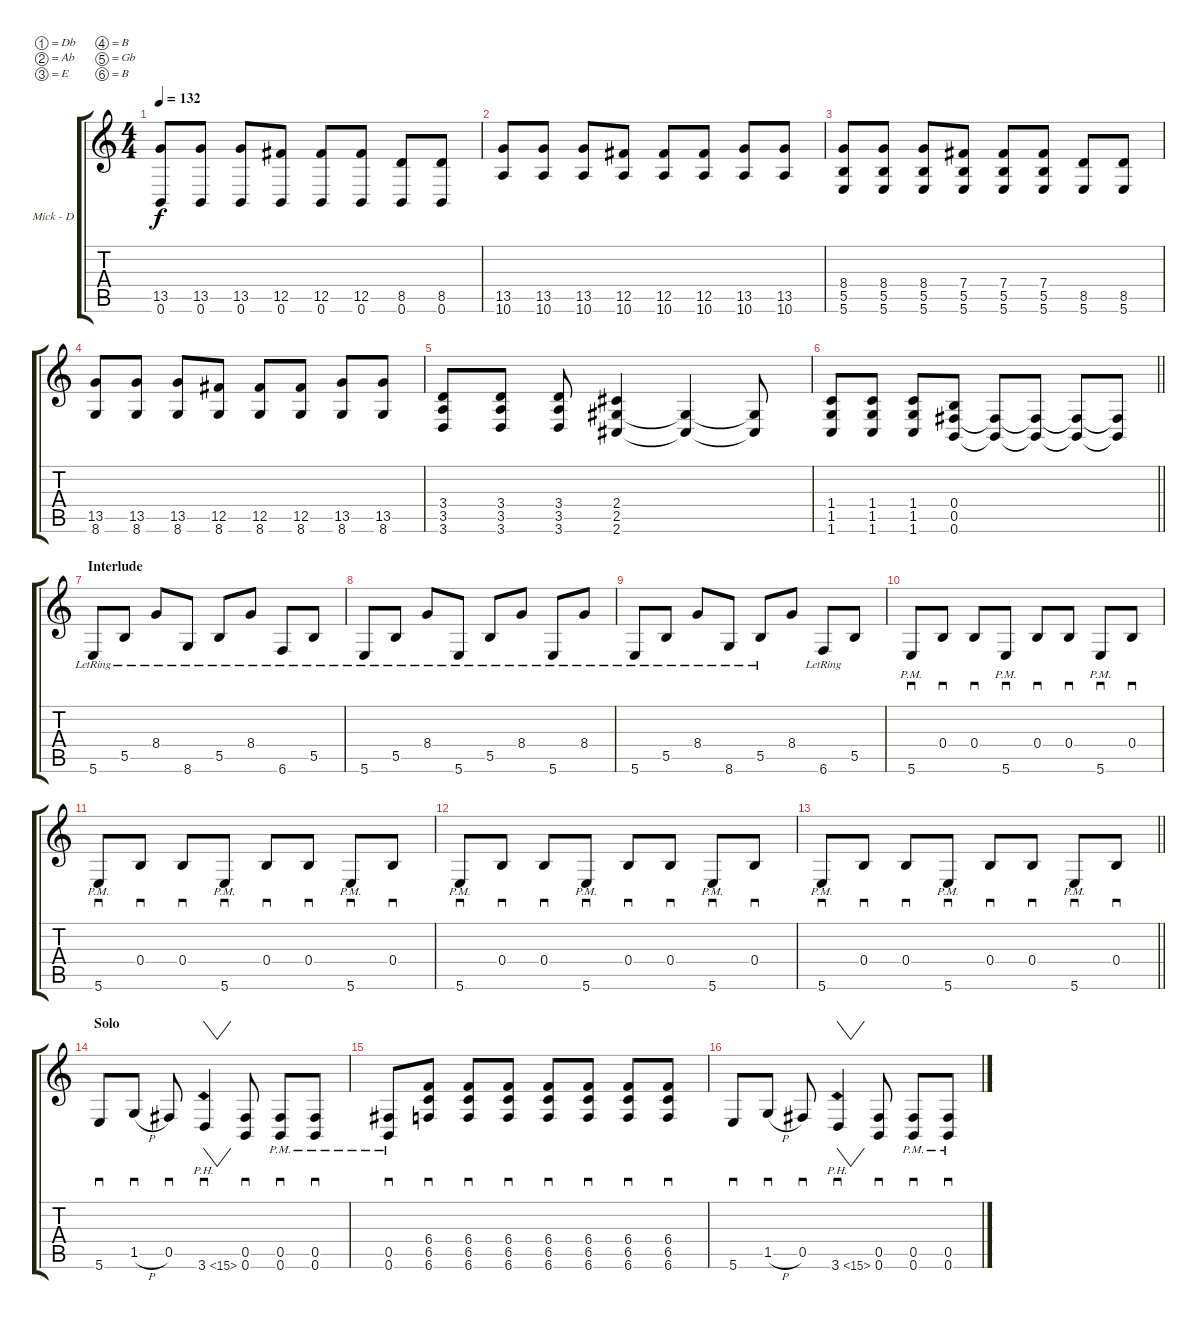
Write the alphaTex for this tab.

\bracketExtendMode groupsimilarinstruments
\firstSystemTrackNameOrientation horizontal
\otherSystemsTrackNameOrientation horizontal
\track ("Mick Thomson (Dirty)" "Mick - D") {instrument distortionguitar}
\staff {score tabs}
\tuning (Db4 Ab3 E3 B2 Gb2 B1)
\ts (4 4)
\tempo 132
\clef g2
\ks c
(13.5 0.6).8{dy f} (13.5 0.6).8 (13.5 0.6).8 (12.5 0.6).8 (12.5 0.6).8 (12.5 0.6).8 (8.5 0.6).8 (8.5 0.6).8 |
(13.5 10.6).8 (13.5 10.6).8 (13.5 10.6).8 (12.5 10.6).8 (12.5 10.6).8 (12.5 10.6).8 (13.5 10.6).8 (13.5 10.6).8 |
(8.4 5.5 5.6).8 (8.4 5.5 5.6).8 (8.4 5.5 5.6).8 (7.4 5.5 5.6).8 (7.4 5.5 5.6).8 (7.4 5.5 5.6).8 (8.5 5.6).8 (8.5 5.6).8 |
(13.5 8.6).8 (13.5 8.6).8 (13.5 8.6).8 (12.5 8.6).8 (12.5 8.6).8 (12.5 8.6).8 (13.5 8.6).8 (13.5 8.6).8 |
(3.4 3.5 3.6).8 (3.4 3.5 3.6).8 (3.4 3.5 3.6).8 (2.4 2.5 2.6).4 (2.5{t} 2.6{t}).4 (2.5{t} 2.6{t}).8 |
\barLineRight lightlight
(1.4 1.5 1.6).8 (1.4 1.5 1.6).8 (1.4 1.5 1.6).8 (0.4 0.5 0.6).8 (0.5{t} 0.6{t}).8 (0.5{t} 0.6{t}).8 (0.5{t} 0.6{t}).8 (0.5{t} 0.6{t}).8 |
\section ("" "Interlude")
5.6{lr}.8 5.5{lr}.8 8.4{lr}.8 8.6{lr}.8 5.5{lr}.8 8.4{lr}.8 6.6{lr}.8 5.5{lr}.8 |
5.6{lr}.8 5.5{lr}.8 8.4{lr}.8 5.6{lr}.8 5.5{lr}.8 8.4{lr}.8 5.6{lr}.8 8.4{lr}.8 |
5.6{lr}.8 5.5{lr}.8 8.4{lr}.8 8.6{lr}.8 5.5{lr}.8 8.4.8 6.6{lr}.8 5.5.8 |
5.6{pm}.8{sd} 0.4.8{sd} 0.4.8{sd} 5.6{pm}.8{sd} 0.4.8{sd} 0.4.8{sd} 5.6{pm}.8{sd} 0.4.8{sd} |
5.6{pm}.8{sd} 0.4.8{sd} 0.4.8{sd} 5.6{pm}.8{sd} 0.4.8{sd} 0.4.8{sd} 5.6{pm}.8{sd} 0.4.8{sd} |
5.6{pm}.8{sd} 0.4.8{sd} 0.4.8{sd} 5.6{pm}.8{sd} 0.4.8{sd} 0.4.8{sd} 5.6{pm}.8{sd} 0.4.8{sd} |
\barLineRight lightlight
5.6{pm}.8{sd} 0.4.8{sd} 0.4.8{sd} 5.6{pm}.8{sd} 0.4.8{sd} 0.4.8{sd} 5.6{pm}.8{sd} 0.4.8{sd} |
\section ("" "Solo")
5.6.8{sd} 1.5{h}.8{sd} 0.5.8{sd} 3.6{ph 12}.4{vw sd} (0.5 0.6).8{sd} (0.5{pm} 0.6{pm}).8{sd} (0.5{pm} 0.6{pm}).8{sd} |
(0.5{pm} 0.6).8{sd} (6.4 6.5 6.6).8{sd} (6.4 6.5 6.6).8{sd} (6.4 6.5 6.6).8{sd} (6.4 6.5 6.6).8{sd} (6.4 6.5 6.6).8{sd} (6.4 6.5 6.6).8{sd} (6.4 6.5 6.6).8{sd} |
5.6.8{sd} 1.5{h}.8{sd} 0.5.8{sd} 3.6{ph 12}.4{vw sd} (0.5 0.6).8{sd} (0.5{pm} 0.6{pm}).8{sd} (0.5{pm} 0.6{pm}).8{sd}
